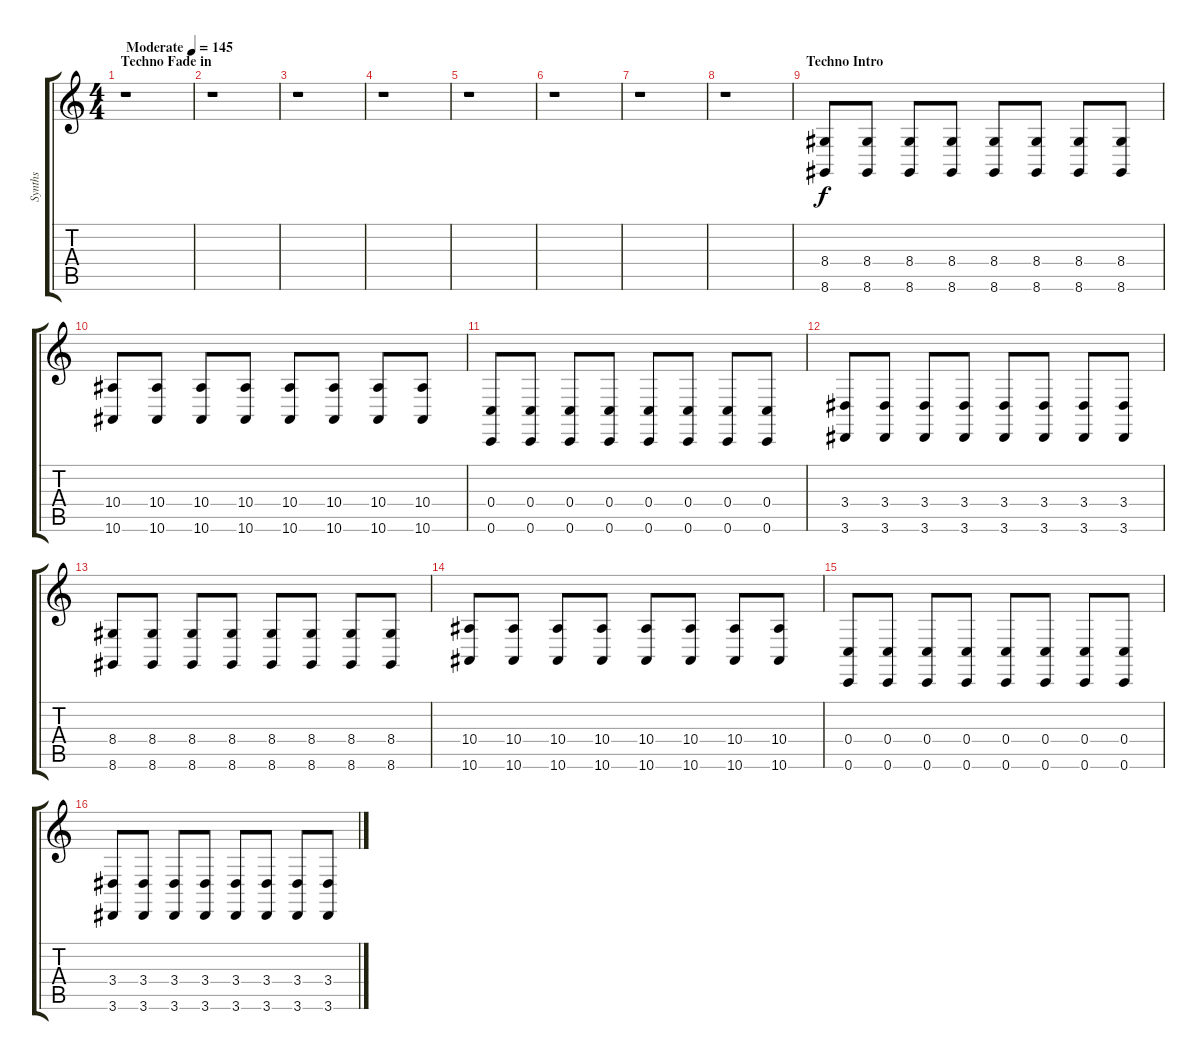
\track ("Synths" "Synths") {instrument lead2sawtooth}
\staff {score tabs}
\tuning (D4 A3 F3 C3 G2 C2) {hide}
\ts (4 4)
\section ("" "Techno Fade in")
\tempo (145 "Moderate")
\clef g2
\ks c
r.1{dy f instrument lead2sawtooth} |
r.1 |
r.1 |
r.1 |
r.1 |
r.1 |
r.1 |
r.1 |
\section ("" "Techno Intro")
(8.4 8.6).8 (8.4 8.6).8 (8.4 8.6).8 (8.4 8.6).8 (8.4 8.6).8 (8.4 8.6).8 (8.4 8.6).8 (8.4 8.6).8 |
(10.4 10.6).8 (10.4 10.6).8 (10.4 10.6).8 (10.4 10.6).8 (10.4 10.6).8 (10.4 10.6).8 (10.4 10.6).8 (10.4 10.6).8 |
(0.4 0.6).8 (0.4 0.6).8 (0.4 0.6).8 (0.4 0.6).8 (0.4 0.6).8 (0.4 0.6).8 (0.4 0.6).8 (0.4 0.6).8 |
(3.4 3.6).8 (3.4 3.6).8 (3.4 3.6).8 (3.4 3.6).8 (3.4 3.6).8 (3.4 3.6).8 (3.4 3.6).8 (3.4 3.6).8 |
(8.4 8.6).8 (8.4 8.6).8 (8.4 8.6).8 (8.4 8.6).8 (8.4 8.6).8 (8.4 8.6).8 (8.4 8.6).8 (8.4 8.6).8 |
(10.4 10.6).8 (10.4 10.6).8 (10.4 10.6).8 (10.4 10.6).8 (10.4 10.6).8 (10.4 10.6).8 (10.4 10.6).8 (10.4 10.6).8 |
(0.4 0.6).8 (0.4 0.6).8 (0.4 0.6).8 (0.4 0.6).8 (0.4 0.6).8 (0.4 0.6).8 (0.4 0.6).8 (0.4 0.6).8 |
(3.4 3.6).8 (3.4 3.6).8 (3.4 3.6).8 (3.4 3.6).8 (3.4 3.6).8 (3.4 3.6).8 (3.4 3.6).8 (3.4 3.6).8
